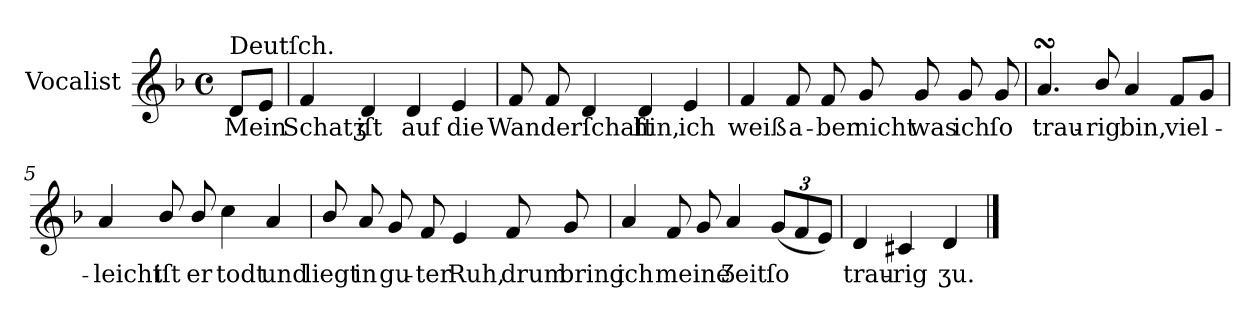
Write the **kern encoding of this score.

**kern	**text
*part1	*part1
*staff1	*staff1
*I"Vocalist	*
*k[b-]	*
*d:	*
*M4/4	*
*met(c)	*
=	=
!LO:TX:a:t=Deutſch.	!
8dL	Mein
8eJ	.
=1	=1
4f	Schatʒ
4d	iſt
4d	auf
4e	die
=2	=2
8f	Wanderſchaft
8f	.
4d	.
4d	hin,
4e	ich
=3	=3
4f	weiß
8f	a-
8f	-ber
8g	nicht
8g	was
8g	ich
8g	ſo
=4	=4
4.asSsS	trau-
8b-/	-rig
4a	bin,
8fL	viel-
8gJ	.
=5	=5
4a	-leicht
8b-/	iſt
8b-/	er
4cc	todt
4a	und
=6	=6
8b-/	liegt
8a	in
8g	gu-
8f	-ter
4e	Ruh,
8f	drum
8g	bring
=7	=7
4a	ich
8f	meine
8g	.
4a	Ʒeit
(12gL	ſo
12f	.
12eJ)	.
=8	=8
4d	trau-
4c#X	-rig
4d	ʒu.
==	==
*-	*-
